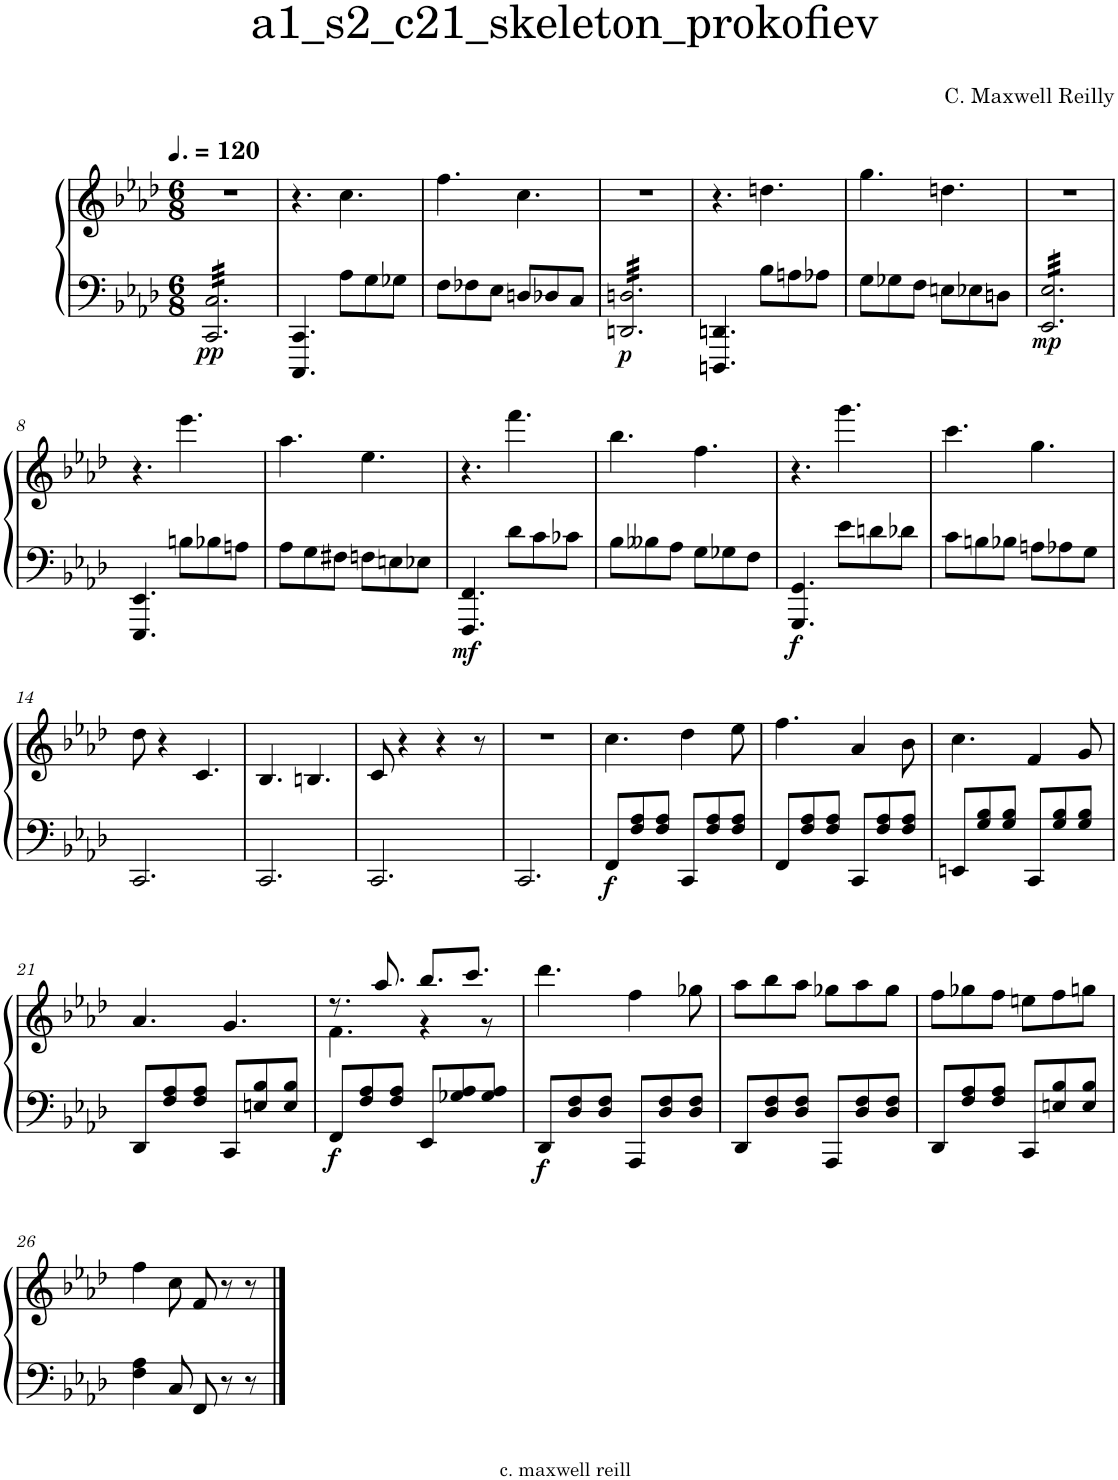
**kern	**kern	**dynam
*part1	*part1	*part1
*staff2	*staff1	*staff1/2
*I"Piano	*	*
*I'Pno.	*	*
*clefF4	*clefG2	*
*k[b-e-a-d-]	*k[b-e-a-d-]	*
*M6/8	*M6/8	*
*MM180	*MM180	*
=1	=1	=1
!	!	!LO:DY:b=2
*tremolo	*	*
32CC/ 32C/LLL	2.r	pp
32CC/ 32C/	.	.
32CC/ 32C/	.	.
32CC/ 32C/	.	.
32CC/ 32C/	.	.
32CC/ 32C/	.	.
32CC/ 32C/	.	.
32CC/ 32C/	.	.
32CC/ 32C/	.	.
32CC/ 32C/	.	.
32CC/ 32C/	.	.
32CC/ 32C/	.	.
32CC/ 32C/	.	.
32CC/ 32C/	.	.
32CC/ 32C/	.	.
32CC/ 32C/	.	.
32CC/ 32C/	.	.
32CC/ 32C/	.	.
32CC/ 32C/	.	.
32CC/ 32C/	.	.
32CC/ 32C/	.	.
32CC/ 32C/	.	.
32CC/ 32C/	.	.
32CC/ 32C/JJJ	.	.
*Xtremolo	*	*
=2	=2	=2
4.CCC/ 4.CC/	4.r	.
8A-\L	4.cc\	.
8G\	.	.
8G-X\J	.	.
=3	=3	=3
8F\L	4.ff\	.
8F-X\	.	.
8E-\J	.	.
8Dn/L	4.cc\	.
8D-X/	.	.
8C/J	.	.
=4	=4	=4
!	!	!LO:DY:b=2
*tremolo	*	*
32DDn/ 32Dn/LLL	2.r	p
32DDn/ 32Dn/	.	.
32DDn/ 32Dn/	.	.
32DDn/ 32Dn/	.	.
32DDn/ 32Dn/	.	.
32DDn/ 32Dn/	.	.
32DDn/ 32Dn/	.	.
32DDn/ 32Dn/	.	.
32DDn/ 32Dn/	.	.
32DDn/ 32Dn/	.	.
32DDn/ 32Dn/	.	.
32DDn/ 32Dn/	.	.
32DDn/ 32Dn/	.	.
32DDn/ 32Dn/	.	.
32DDn/ 32Dn/	.	.
32DDn/ 32Dn/	.	.
32DDn/ 32Dn/	.	.
32DDn/ 32Dn/	.	.
32DDn/ 32Dn/	.	.
32DDn/ 32Dn/	.	.
32DDn/ 32Dn/	.	.
32DDn/ 32Dn/	.	.
32DDn/ 32Dn/	.	.
32DDn/ 32Dn/JJJ	.	.
*Xtremolo	*	*
=5	=5	=5
4.DDDn/ 4.DDn/	4.r	.
8B-\L	4.ddn\	.
8An\	.	.
8A-X\J	.	.
=6	=6	=6
8G\L	4.gg\	.
8G-X\	.	.
8F\J	.	.
8En\L	4.ddn\	.
8E-X\	.	.
8Dn\J	.	.
=7	=7	=7
!	!	!LO:DY:b=2
*tremolo	*	*
32EE-/ 32E-/LLL	2.r	mp
32EE-/ 32E-/	.	.
32EE-/ 32E-/	.	.
32EE-/ 32E-/	.	.
32EE-/ 32E-/	.	.
32EE-/ 32E-/	.	.
32EE-/ 32E-/	.	.
32EE-/ 32E-/	.	.
32EE-/ 32E-/	.	.
32EE-/ 32E-/	.	.
32EE-/ 32E-/	.	.
32EE-/ 32E-/	.	.
32EE-/ 32E-/	.	.
32EE-/ 32E-/	.	.
32EE-/ 32E-/	.	.
32EE-/ 32E-/	.	.
32EE-/ 32E-/	.	.
32EE-/ 32E-/	.	.
32EE-/ 32E-/	.	.
32EE-/ 32E-/	.	.
32EE-/ 32E-/	.	.
32EE-/ 32E-/	.	.
32EE-/ 32E-/	.	.
32EE-/ 32E-/JJJ	.	.
*Xtremolo	*	*
!!LO:LB:g=z
=8	=8	=8
4.EEE-/ 4.EE-/	4.r	.
8Bn\L	4.eee-\	.
8B-X\	.	.
8An\J	.	.
=9	=9	=9
8A-\L	4.aa-\	.
8G\	.	.
8F#X\J	.	.
8Fn\L	4.ee-\	.
8En\	.	.
8E-X\J	.	.
=10	=10	=10
!	!	!LO:DY:b=2
4.FFF/ 4.FF/	4.r	mf
8d-\L	4.fff\	.
8c\	.	.
8c-X\J	.	.
=11	=11	=11
8B-\L	4.bb-\	.
8B--X\	.	.
8A-\J	.	.
8G\L	4.ff\	.
8G-X\	.	.
8F\J	.	.
=12	=12	=12
!	!	!LO:DY:b=2
4.GGG/ 4.GG/	4.r	f
8e-\L	4.ggg\	.
8dn\	.	.
8d-X\J	.	.
=13	=13	=13
8c\L	4.ccc\	.
8Bn\	.	.
8B-X\J	.	.
8An\L	4.gg\	.
8A-X\	.	.
8G\J	.	.
!!LO:LB:g=z
=14	=14	=14
2.CC/	8dd-\	.
.	4r	.
.	4.c/	.
=15	=15	=15
2.CC/	4.B-/	.
.	4.Bn/	.
=16	=16	=16
2.CC/	8c/	.
.	4r	.
.	4r	.
.	8r	.
=17	=17	=17
2.CC/	2.r	.
=18	=18	=18
!	!	!LO:DY:b=2
8FF/L	4.cc\	f
8F/ 8A-/	.	.
8F/ 8A-/J	.	.
8CC/L	4dd-\	.
8F/ 8A-/	.	.
8F/ 8A-/J	8ee-\	.
=19	=19	=19
8FF/L	4.ff\	.
8F/ 8A-/	.	.
8F/ 8A-/J	.	.
8CC/L	4a-/	.
8F/ 8A-/	.	.
8F/ 8A-/J	8b-\	.
=20	=20	=20
8EEn/L	4.cc\	.
8G/ 8B-/	.	.
8G/ 8B-/J	.	.
8CC/L	4f/	.
8G/ 8B-/	.	.
8G/ 8B-/J	8g/	.
!!LO:LB:g=z
=21	=21	=21
8DD-/L	4.a-/	.
8F/ 8A-/	.	.
8F/ 8A-/J	.	.
8CC/L	4.g/	.
8En/ 8B-/	.	.
8E/ 8B-/J	.	.
=22	=22	=22
*	*^	*
!	!	!	!LO:DY:b=2
8FF/L	8.r	4.f\	f
8F/ 8A-/	.	.	.
.	8.aa-/	.	.
8F/ 8A-/J	.	.	.
8EE-/L	8.bb-/L	4r	.
8G-X/ 8A-/	.	.	.
.	8.ccc/J	.	.
8G-/ 8A-/J	.	8r	.
=23	=23	=23	=23
!	!	!	!LO:DY:b=2
*	*v	*v	*
8DD-/L	4.ddd-\	f
8D-/ 8F/	.	.
8D-/ 8F/J	.	.
8AAA-/L	4ff\	.
8D-/ 8F/	.	.
8D-/ 8F/J	8gg-X\	.
=24	=24	=24
8DD-/L	8aa-\L	.
8D-/ 8F/	8bb-\	.
8D-/ 8F/J	8aa-\J	.
8AAA-/L	8gg-X\L	.
8D-/ 8F/	8aa-\	.
8D-/ 8F/J	8gg-\J	.
=25	=25	=25
8DD-/L	8ff\L	.
8F/ 8A-/	8gg-X\	.
8F/ 8A-/J	8ff\J	.
8CC/L	8een\L	.
8En/ 8B-/	8ff\	.
8E/ 8B-/J	8ggn\J	.
!!LO:LB:g=z
=26	=26	=26
4F\ 4A-\	4ff\	.
8C/	8cc\	.
8FF/	8f/	.
8r	8r	.
8r	8r	.
==	==	==
*-	*-	*-
